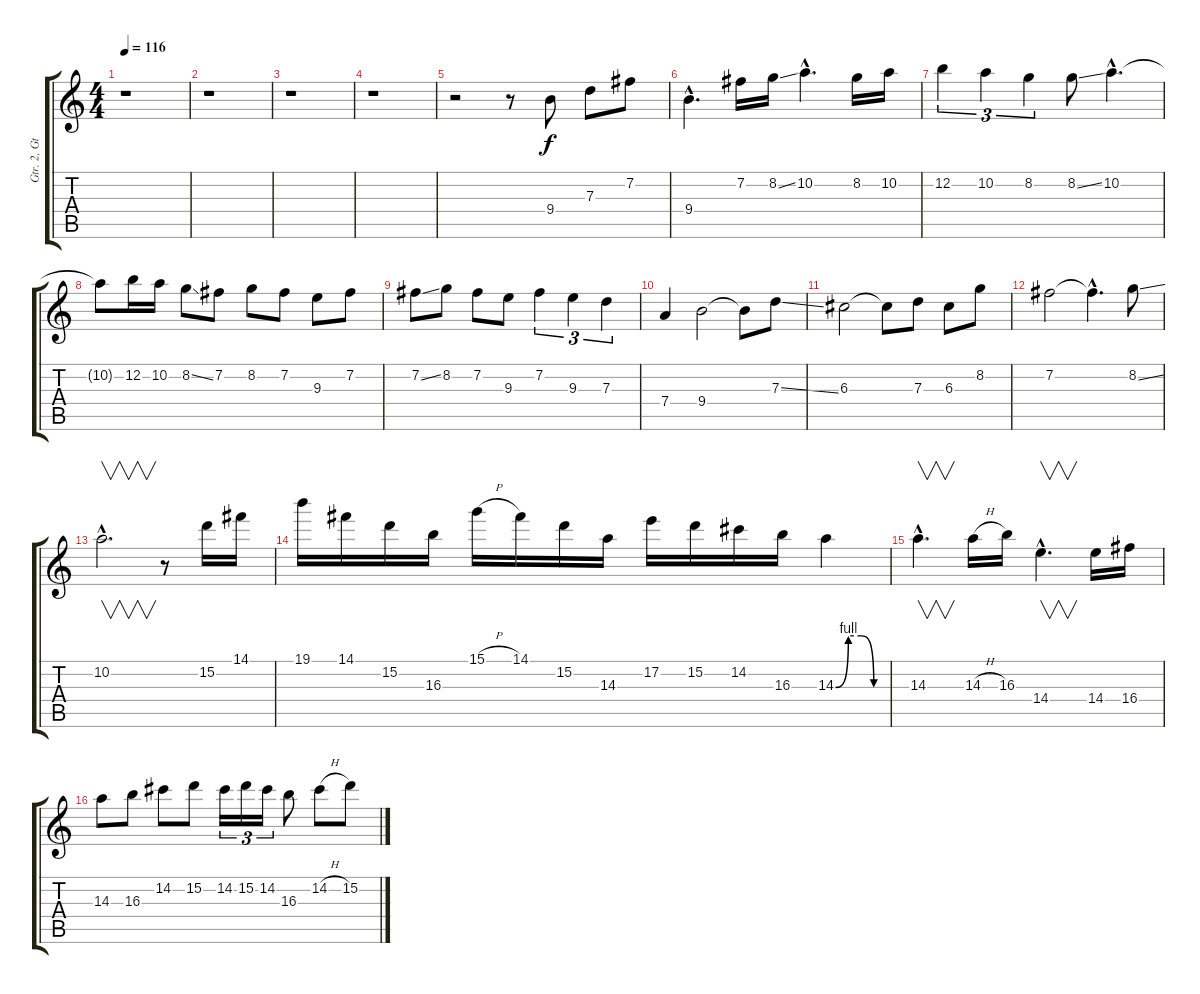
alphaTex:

\track ("Gtr. 2, Gtr.5" "Gtr. 2, Gt") {instrument overdrivenguitar}
\staff {score tabs}
\tuning (E4 B3 G3 D3 A2 E2) {hide}
\ts (4 4)
\tempo 116
\clef g2
\ks c
r.1{dy f instrument overdrivenguitar} |
r.1 |
r.1 |
r.1 |
r.2 r.8 9.4.8 7.3.8 7.2.8 |
9.4{hac}.4{d} 7.2.16 8.2{ss}.16 10.2{hac}.4{d} 8.2.16 10.2.16 |
12.2.4{tu (3 2)} 10.2.4{tu (3 2)} 8.2.4{tu (3 2)} 8.2{ss}.8 10.2{hac}.4{d} |
10.2{t}.8 12.2.16 10.2.16 8.2{ss}.8 7.2.8 8.2.8 7.2.8 9.3.8 7.2.8 |
7.2{ss}.8 8.2.8 7.2.8 9.3.8 7.2.4{tu (3 2)} 9.3.4{tu (3 2)} 7.3.4{tu (3 2)} |
7.4.4 9.4.2 9.4{t}.8 7.3{ss}.8 |
6.3.2 6.3{t}.8 7.3.8 6.3.8 8.2.8 |
7.2.2 7.2{hac t}.4{d} 8.2{ss}.8 |
10.2{hac}.2{v d} r.8 15.2.16 14.1.16 |
19.1.16 14.1.16 15.2.16 16.3.16 15.1{h}.16 14.1.16 15.2.16 14.3.16 17.2.16 15.2.16 14.2.16 16.3.16 14.3{be (custom 0 0 15 4 30 4 45 0 60 0)}.4 |
14.3{hac}.4{v d} 14.3{h}.16 16.3.16 14.4{hac}.4{v d} 14.4.16 16.4.16 |
14.3.8 16.3.8 14.2.8 15.2.8 14.2.16{tu (3 2)} 15.2.16{tu (3 2)} 14.2.16{tu (3 2)} 16.3.8 14.2{h}.8 15.2.8
